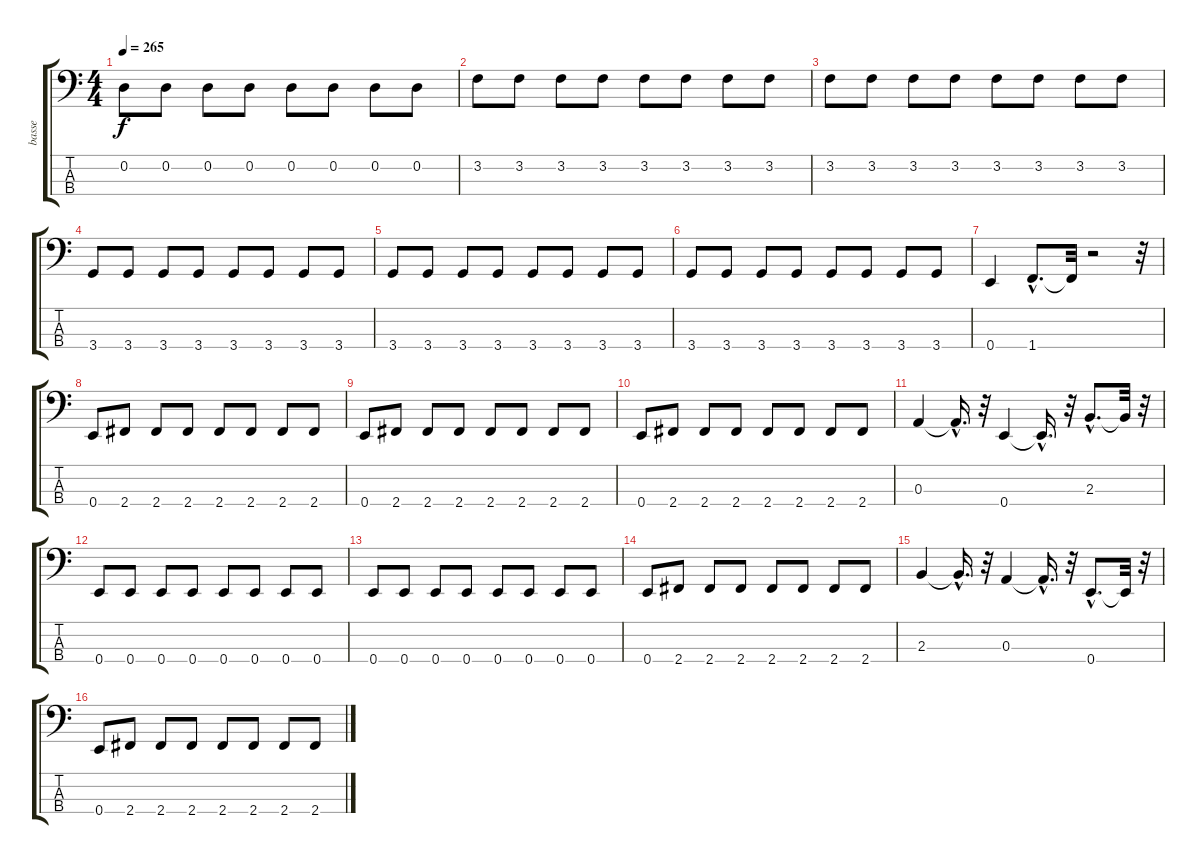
\track ("basse" "basse") {instrument electricbassfinger}
\staff {score tabs}
\tuning (G2 D2 A1 E1) {hide}
\ts (4 4)
\tempo 265
\clef f4
\ks c
0.2.8{dy f} 0.2.8 0.2.8 0.2.8 0.2.8 0.2.8 0.2.8 0.2.8 |
3.2.8 3.2.8 3.2.8 3.2.8 3.2.8 3.2.8 3.2.8 3.2.8 |
3.2.8 3.2.8 3.2.8 3.2.8 3.2.8 3.2.8 3.2.8 3.2.8 |
3.4.8 3.4.8 3.4.8 3.4.8 3.4.8 3.4.8 3.4.8 3.4.8 |
3.4.8 3.4.8 3.4.8 3.4.8 3.4.8 3.4.8 3.4.8 3.4.8 |
3.4.8 3.4.8 3.4.8 3.4.8 3.4.8 3.4.8 3.4.8 3.4.8 |
0.4.4 1.4{hac}.8{d} 1.4{t}.32 r.2 r.32 |
0.4.8 2.4.8 2.4.8 2.4.8 2.4.8 2.4.8 2.4.8 2.4.8 |
0.4.8 2.4.8 2.4.8 2.4.8 2.4.8 2.4.8 2.4.8 2.4.8 |
0.4.8 2.4.8 2.4.8 2.4.8 2.4.8 2.4.8 2.4.8 2.4.8 |
0.3.4 0.3{hac t}.16{d} r.32 0.4.4 0.4{hac t}.16{d} r.32 2.3{hac}.8{d} 2.3{t}.32 r.32 |
0.4.8 0.4.8 0.4.8 0.4.8 0.4.8 0.4.8 0.4.8 0.4.8 |
0.4.8 0.4.8 0.4.8 0.4.8 0.4.8 0.4.8 0.4.8 0.4.8 |
0.4.8 2.4.8 2.4.8 2.4.8 2.4.8 2.4.8 2.4.8 2.4.8 |
2.3.4 2.3{hac t}.16{d} r.32 0.3.4 0.3{hac t}.16{d} r.32 0.4{hac}.8{d} 0.4{t}.32 r.32 |
0.4.8 2.4.8 2.4.8 2.4.8 2.4.8 2.4.8 2.4.8 2.4.8
